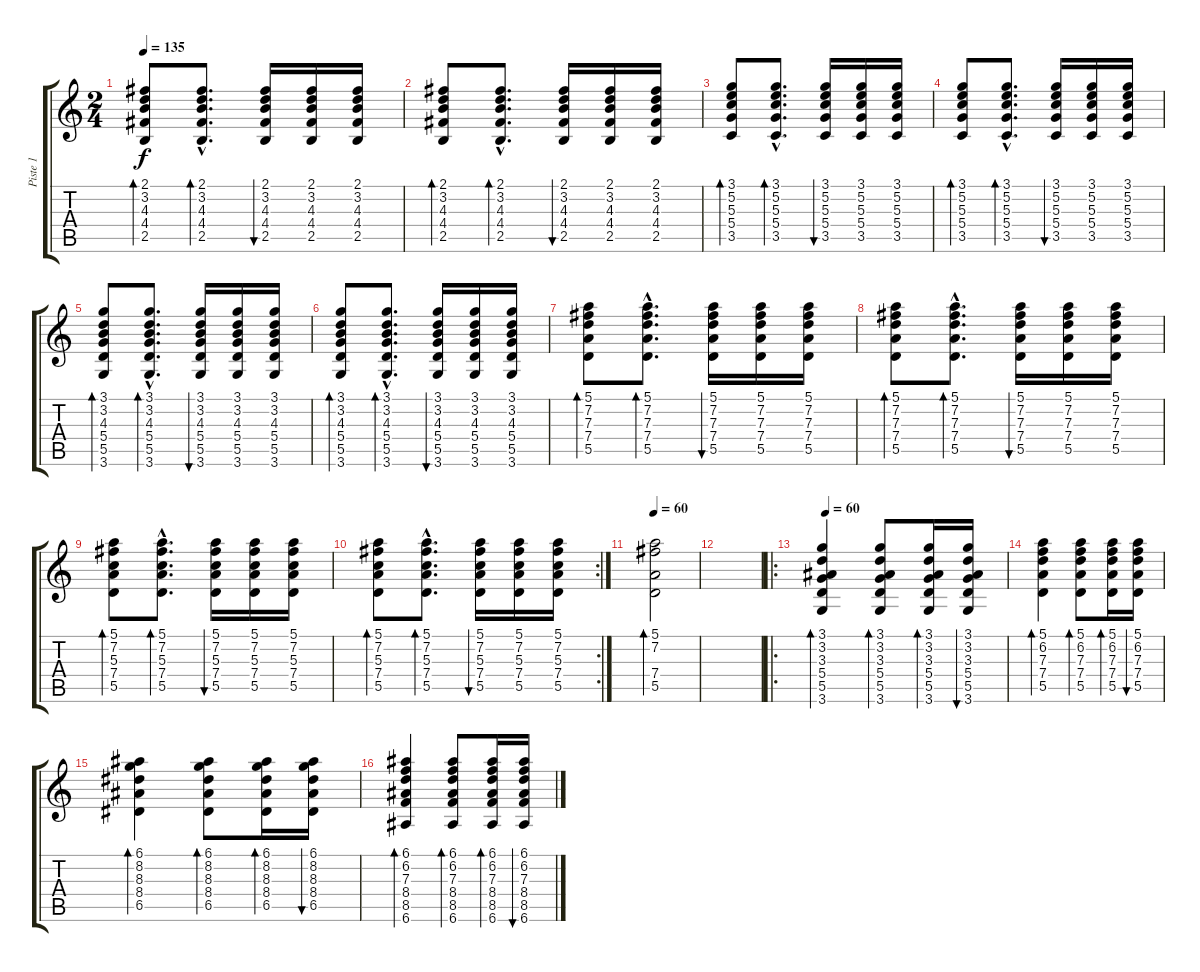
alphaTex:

\track ("Piste 1" "Piste 1") {instrument acousticguitarsteel}
\staff {score tabs}
\tuning (E4 B3 G3 D3 A2 E2) {hide}
\ts (2 4)
\tempo 135
\clef g2
\ks c
(2.1 3.2 4.3 4.4 2.5).8{bd 60 dy f} (2.1{hac} 3.2{hac} 4.3{hac} 4.4{hac} 2.5{hac}).8{d bd 60} (2.1 3.2 4.3 4.4 2.5).16{bu 60} (2.1 3.2 4.3 4.4 2.5).16 (2.1 3.2 4.3 4.4 2.5).16 |
(2.1 3.2 4.3 4.4 2.5).8{bd 60} (2.1{hac} 3.2{hac} 4.3{hac} 4.4{hac} 2.5{hac}).8{d bd 60} (2.1 3.2 4.3 4.4 2.5).16{bu 60} (2.1 3.2 4.3 4.4 2.5).16 (2.1 3.2 4.3 4.4 2.5).16 |
(3.1 5.2 5.3 5.4 3.5).8{bd 60} (3.1{hac} 5.2{hac} 5.3{hac} 5.4{hac} 3.5{hac}).8{d bd 60} (3.1 5.2 5.3 5.4 3.5).16{bu 60} (3.1 5.2 5.3 5.4 3.5).16 (3.1 5.2 5.3 5.4 3.5).16 |
(3.1 5.2 5.3 5.4 3.5).8{bd 60} (3.1{hac} 5.2{hac} 5.3{hac} 5.4{hac} 3.5{hac}).8{d bd 60} (3.1 5.2 5.3 5.4 3.5).16{bu 60} (3.1 5.2 5.3 5.4 3.5).16 (3.1 5.2 5.3 5.4 3.5).16 |
(3.1 3.2 4.3 5.4 5.5 3.6).8{bd 60} (3.1{hac} 3.2{hac} 4.3{hac} 5.4{hac} 5.5{hac} 3.6{hac}).8{d bd 60} (3.1 3.2 4.3 5.4 5.5 3.6).16{bu 60} (3.1 3.2 4.3 5.4 5.5 3.6).16 (3.1 3.2 4.3 5.4 5.5 3.6).16 |
(3.1 3.2 4.3 5.4 5.5 3.6).8{bd 60} (3.1{hac} 3.2{hac} 4.3{hac} 5.4{hac} 5.5{hac} 3.6{hac}).8{d bd 60} (3.1 3.2 4.3 5.4 5.5 3.6).16{bu 60} (3.1 3.2 4.3 5.4 5.5 3.6).16 (3.1 3.2 4.3 5.4 5.5 3.6).16 |
(5.1 7.2 7.3 7.4 5.5).8{bd 60} (5.1{hac} 7.2{hac} 7.3{hac} 7.4{hac} 5.5{hac}).8{d bd 60} (5.1 7.2 7.3 7.4 5.5).16{bu 60} (5.1 7.2 7.3 7.4 5.5).16 (5.1 7.2 7.3 7.4 5.5).16 |
(5.1 7.2 7.3 7.4 5.5).8{bd 60} (5.1{hac} 7.2{hac} 7.3{hac} 7.4{hac} 5.5{hac}).8{d bd 60} (5.1 7.2 7.3 7.4 5.5).16{bu 60} (5.1 7.2 7.3 7.4 5.5).16 (5.1 7.2 7.3 7.4 5.5).16 |
(5.1 7.2 5.3 7.4 5.5).8{bd 60} (5.1{hac} 7.2{hac} 5.3{hac} 7.4{hac} 5.5{hac}).8{d bd 60} (5.1 7.2 5.3 7.4 5.5).16{bu 60} (5.1 7.2 5.3 7.4 5.5).16 (5.1 7.2 5.3 7.4 5.5).16 |
\rc 2
(5.1 7.2 5.3 7.4 5.5).8{bd 60} (5.1{hac} 7.2{hac} 5.3{hac} 7.4{hac} 5.5{hac}).8{d bd 60} (5.1 7.2 5.3 7.4 5.5).16{bu 60} (5.1 7.2 5.3 7.4 5.5).16 (5.1 7.2 5.3 7.4 5.5).16 |
\tempo 60
(5.1 7.2 7.4 5.5).2{bd 60} |
|
\ro
\tempo 60
(3.1 3.2 3.3 5.4 5.5 3.6).4{bd 60} (3.1 3.2 3.3 5.4 5.5 3.6).8{bd 60} (3.1 3.2 3.3 5.4 5.5 3.6).16{bd 30} (3.1 3.2 3.3 5.4 5.5 3.6).16{bu 60} |
(5.1 6.2 7.3 7.4 5.5).4{bd 60} (5.1 6.2 7.3 7.4 5.5).8{bd 60} (5.1 6.2 7.3 7.4 5.5).16{bd 30} (5.1 6.2 7.3 7.4 5.5).16{bu 60} |
(6.1 8.2 8.3 8.4 6.5).4{bd 60} (6.1 8.2 8.3 8.4 6.5).8{bd 60} (6.1 8.2 8.3 8.4 6.5).16{bd 30} (6.1 8.2 8.3 8.4 6.5).16{bu 60} |
(6.1 6.2 7.3 8.4 8.5 6.6).4{bd 60} (6.1 6.2 7.3 8.4 8.5 6.6).8{bd 60} (6.1 6.2 7.3 8.4 8.5 6.6).16{bd 30} (6.1 6.2 7.3 8.4 8.5 6.6).16{bu 60}
